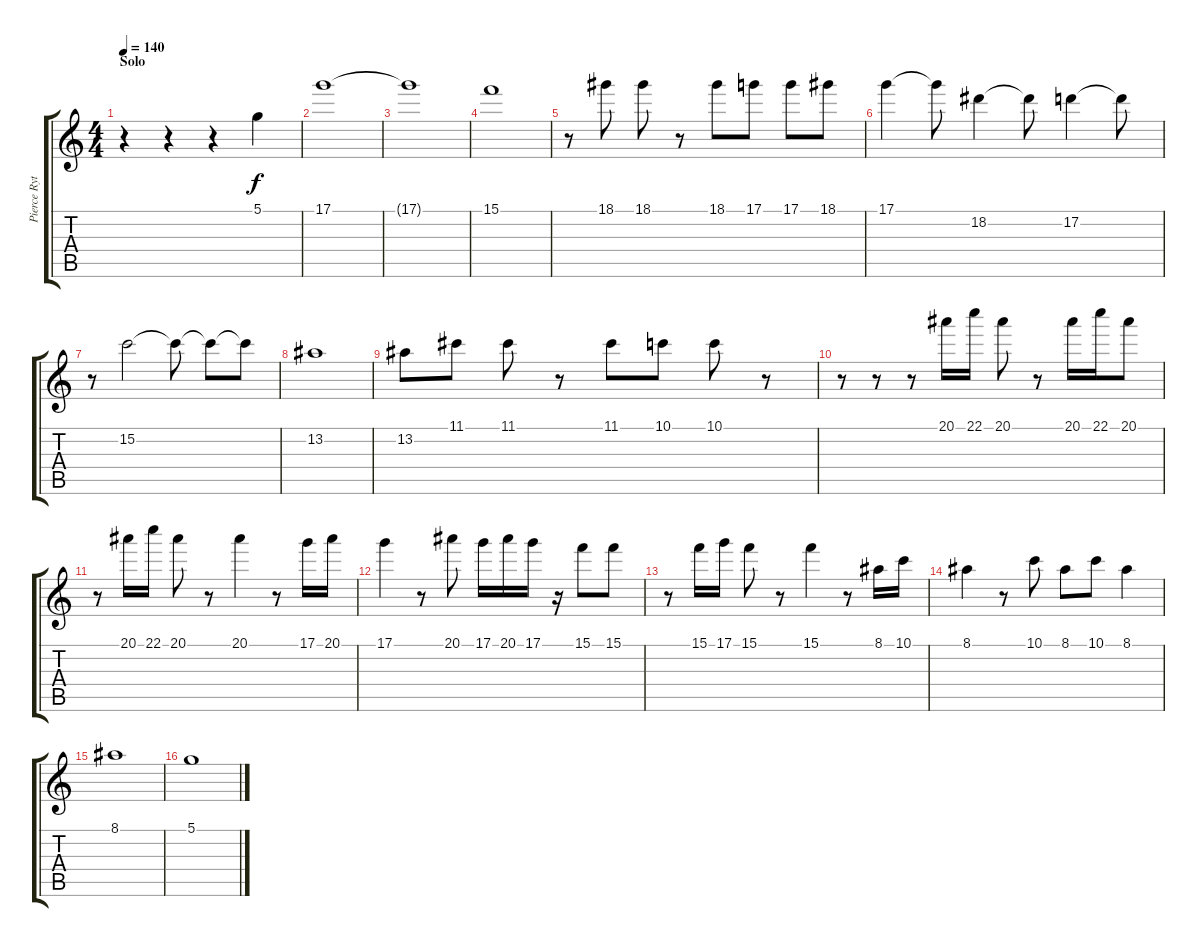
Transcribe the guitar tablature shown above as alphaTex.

\track ("Pierce Rythum" "Pierce Ryt") {instrument distortionguitar}
\staff {score tabs}
\tuning (D4 A3 F3 C3 G2 C2) {hide}
\ts (4 4)
\section ("" "Solo")
\tempo 140
\clef g2
\ks c
r.4{dy f} r.4 r.4 5.1.4 |
17.1.1 |
17.1{t}.1 |
15.1.1 |
r.8 18.1.8 18.1.8 r.8 18.1.8 17.1.8 17.1.8 18.1.8 |
17.1.4 17.1{t}.8 18.2.4 18.2{t}.8 17.2.4 17.2{t}.8 |
r.8 15.2.2 15.2{t}.8 15.2{t}.8 15.2{t}.8 |
13.2.1 |
13.2.8 11.1.8 11.1.8 r.8 11.1.8 10.1.8 10.1.8 r.8 |
r.8 r.8 r.8 20.1.16 22.1.16 20.1.8 r.8 20.1.16 22.1.16 20.1.8 |
r.8 20.1.16 22.1.16 20.1.8 r.8 20.1.4 r.8 17.1.16 20.1.16 |
17.1.4 r.8 20.1.8 17.1.16 20.1.16 17.1.16 r.16 15.1.8 15.1.8 |
r.8 15.1.16 17.1.16 15.1.8 r.8 15.1.4 r.8 8.1.16 10.1.16 |
8.1.4 r.8 10.1.8 8.1.8 10.1.8 8.1.4 |
8.1.1 |
5.1.1
